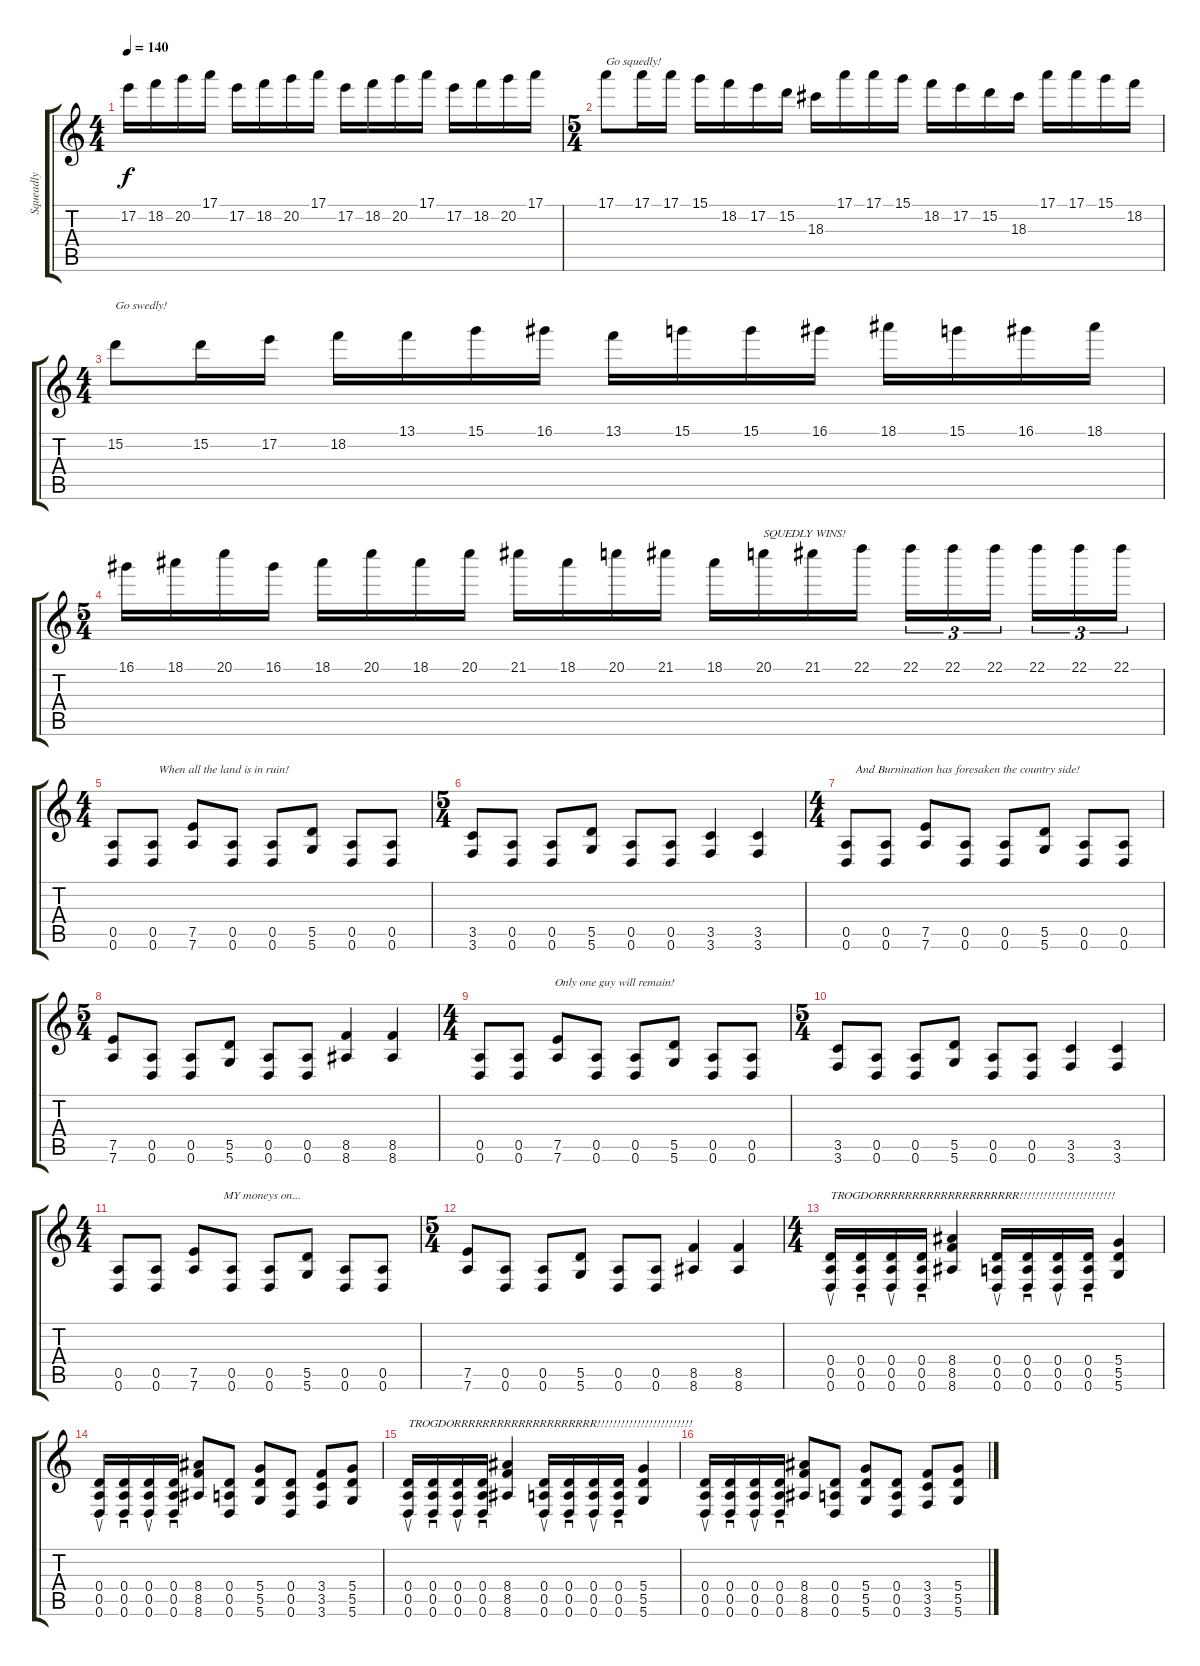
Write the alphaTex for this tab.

\track ("Squeadly" "Squeadly") {instrument distortionguitar}
\staff {score tabs}
\tuning (E4 B3 G3 D3 A2 D2) {hide}
\ts (4 4)
\tempo 140
\clef g2
\ks c
17.2.16{dy f} 18.2.16 20.2.16 17.1.16 17.2.16 18.2.16 20.2.16 17.1.16 17.2.16 18.2.16 20.2.16 17.1.16 17.2.16 18.2.16 20.2.16 17.1.16 |
\ts (5 4)
17.1.8{txt "Go squedly!"} 17.1.16 17.1.16 15.1.16 18.2.16 17.2.16 15.2.16 18.3.16 17.1.16 17.1.16 15.1.16 18.2.16 17.2.16 15.2.16 18.3.16 17.1.16 17.1.16 15.1.16 18.2.16 |
\ts (4 4)
15.2.8{txt "Go swedly!"} 15.2.16 17.2.16 18.2.16 13.1.16 15.1.16 16.1.16 13.1.16 15.1.16 15.1.16 16.1.16 18.1.16 15.1.16 16.1.16 18.1.16 |
\ts (5 4)
16.1.16 18.1.16 20.1.16 16.1.16 18.1.16 20.1.16 18.1.16 20.1.16 21.1.16 18.1.16 20.1.16 21.1.16 18.1.16 20.1.16{txt "SQUEDLY WINS!"} 21.1.16 22.1.16 22.1.16{tu (3 2)} 22.1.16{tu (3 2)} 22.1.16{tu (3 2)} 22.1.16{tu (3 2)} 22.1.16{tu (3 2)} 22.1.16{tu (3 2)} |
\ts (4 4)
(0.5 0.6).8{txt "               When all the land is in ruin!"} (0.5 0.6).8 (7.5 7.6).8 (0.5 0.6).8 (0.5 0.6).8 (5.5 5.6).8 (0.5 0.6).8 (0.5 0.6).8 |
\ts (5 4)
(3.5 3.6).8 (0.5 0.6).8 (0.5 0.6).8 (5.5 5.6).8 (0.5 0.6).8 (0.5 0.6).8 (3.5 3.6).4 (3.5 3.6).4 |
\ts (4 4)
(0.5 0.6).8{txt "   And Burnination has foresaken the country side!"} (0.5 0.6).8 (7.5 7.6).8 (0.5 0.6).8 (0.5 0.6).8 (5.5 5.6).8 (0.5 0.6).8 (0.5 0.6).8 |
\ts (5 4)
(7.5 7.6).8 (0.5 0.6).8 (0.5 0.6).8 (5.5 5.6).8 (0.5 0.6).8 (0.5 0.6).8 (8.5 8.6).4 (8.5 8.6).4 |
\ts (4 4)
(0.5 0.6).8{txt "                         Only one guy will remain!"} (0.5 0.6).8 (7.5 7.6).8 (0.5 0.6).8 (0.5 0.6).8 (5.5 5.6).8 (0.5 0.6).8 (0.5 0.6).8 |
\ts (5 4)
(3.5 3.6).8 (0.5 0.6).8 (0.5 0.6).8 (5.5 5.6).8 (0.5 0.6).8 (0.5 0.6).8 (3.5 3.6).4 (3.5 3.6).4 |
\ts (4 4)
(0.5 0.6).8{txt "                                   MY moneys on..."} (0.5 0.6).8 (7.5 7.6).8 (0.5 0.6).8 (0.5 0.6).8 (5.5 5.6).8 (0.5 0.6).8 (0.5 0.6).8 |
\ts (5 4)
(7.5 7.6).8 (0.5 0.6).8 (0.5 0.6).8 (5.5 5.6).8 (0.5 0.6).8 (0.5 0.6).8 (8.5 8.6).4 (8.5 8.6).4 |
\ts (4 4)
(0.4 0.5 0.6).16{su txt "TROGDORRRRRRRRRRRRRRRRRRRR!!!!!!!!!!!!!!!!!!!!!!!!"} (0.4 0.5 0.6).16{sd} (0.4 0.5 0.6).16{su} (0.4 0.5 0.6).16{sd} (8.4 8.5 8.6).4 (0.4 0.5 0.6).16{su} (0.4 0.5 0.6).16{sd} (0.4 0.5 0.6).16{su} (0.4 0.5 0.6).16{sd} (5.4 5.5 5.6).4 |
(0.4 0.5 0.6).16{su} (0.4 0.5 0.6).16{sd} (0.4 0.5 0.6).16{su} (0.4 0.5 0.6).16{sd} (8.4 8.5 8.6).8 (0.4 0.5 0.6).8 (5.4 5.5 5.6).8 (0.4 0.5 0.6).8 (3.4 3.5 3.6).8 (5.4 5.5 5.6).8 |
(0.4 0.5 0.6).16{su txt "TROGDORRRRRRRRRRRRRRRRRRRR!!!!!!!!!!!!!!!!!!!!!!!!"} (0.4 0.5 0.6).16{sd} (0.4 0.5 0.6).16{su} (0.4 0.5 0.6).16{sd} (8.4 8.5 8.6).4 (0.4 0.5 0.6).16{su} (0.4 0.5 0.6).16{sd} (0.4 0.5 0.6).16{su} (0.4 0.5 0.6).16{sd} (5.4 5.5 5.6).4 |
(0.4 0.5 0.6).16{su} (0.4 0.5 0.6).16{sd} (0.4 0.5 0.6).16{su} (0.4 0.5 0.6).16{sd} (8.4 8.5 8.6).8 (0.4 0.5 0.6).8 (5.4 5.5 5.6).8 (0.4 0.5 0.6).8 (3.4 3.5 3.6).8 (5.4 5.5 5.6).8
